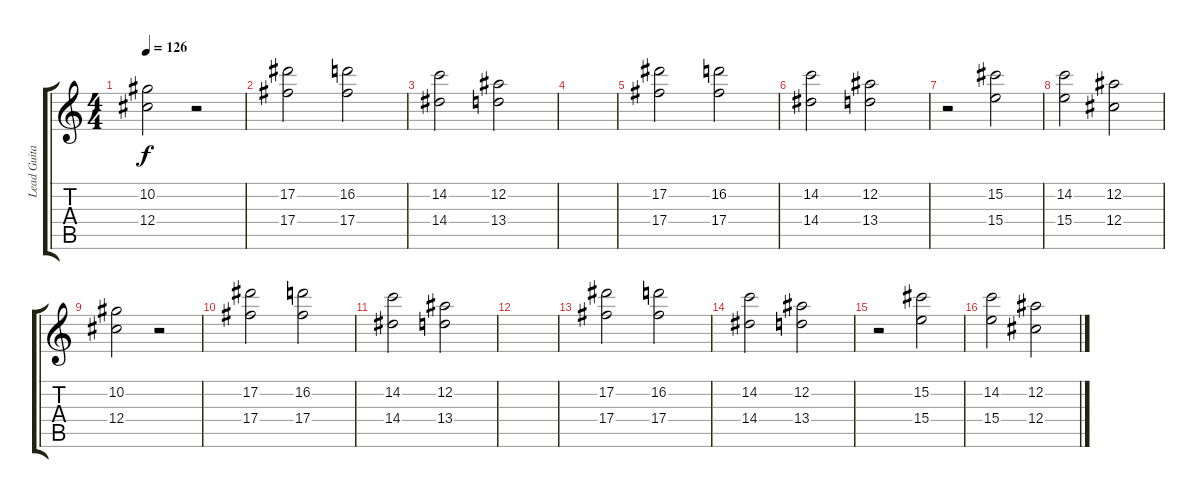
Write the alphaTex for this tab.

\track ("Lead Guitar ( Fills )" "Lead Guita") {instrument distortionguitar}
\staff {score tabs}
\tuning (Eb4 Bb3 Gb3 Db3 Ab2 Eb2) {hide}
\ts (4 4)
\tempo 126
\clef g2
\ks c
(10.2 12.4).2{dy f} r.2 |
(17.2 17.4).2 (16.2 17.4).2 |
(14.2 14.4).2 (12.2 13.4).2 |
|
(17.2 17.4).2 (16.2 17.4).2 |
(14.2 14.4).2 (12.2 13.4).2 |
r.2 (15.2 15.4).2 |
(14.2 15.4).2 (12.2 12.4).2 |
(10.2 12.4).2 r.2 |
(17.2 17.4).2 (16.2 17.4).2 |
(14.2 14.4).2 (12.2 13.4).2 |
|
(17.2 17.4).2{volume 7} (16.2 17.4).2 |
(14.2 14.4).2 (12.2 13.4).2{volume 5} |
r.2{volume 4} (15.2 15.4).2 |
(14.2 15.4).2{volume 2} (12.2 12.4).2
